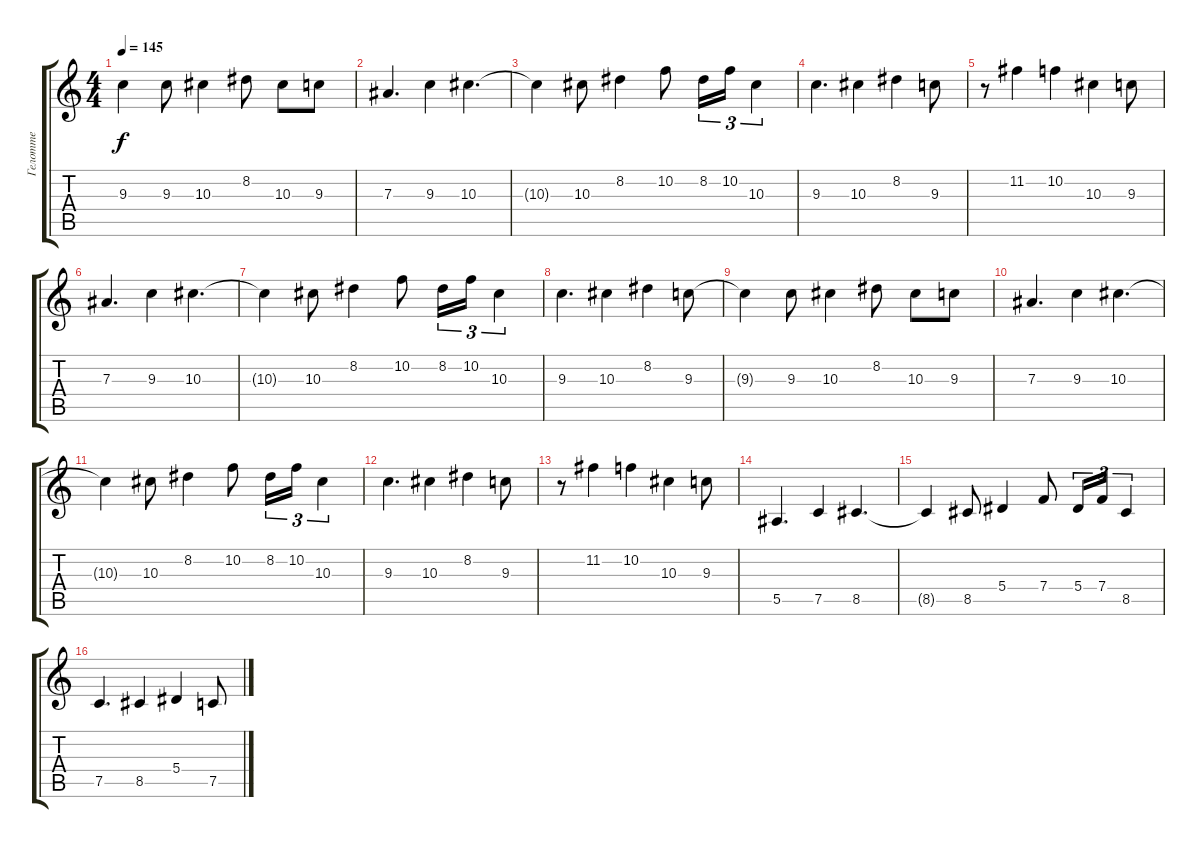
\track ("Гелотте" "Гелотте") {instrument acousticguitarsteel}
\staff {score tabs}
\tuning (C4 G3 Eb3 Bb2 F2 C2) {hide}
\ts (4 4)
\tempo 145
\clef g2
\ks c
9.3{t}.4{dy f} 9.3.8 10.3.4 8.2.8 10.3.8 9.3.8 |
7.3.4{d} 9.3.4 10.3.4{d} |
10.3{t}.4 10.3.8 8.2.4 10.2.8 8.2.16{tu (3 2)} 10.2.16{tu (3 2)} 10.3.4{tu (3 2)} |
9.3.4{d} 10.3.4 8.2.4 9.3.8 |
r.8 11.2.4 10.2.4 10.3.4 9.3.8 |
7.3.4{d} 9.3.4 10.3.4{d} |
10.3{t}.4 10.3.8 8.2.4 10.2.8 8.2.16{tu (3 2)} 10.2.16{tu (3 2)} 10.3.4{tu (3 2)} |
9.3.4{d} 10.3.4 8.2.4 9.3.8 |
9.3{t}.4 9.3.8 10.3.4 8.2.8 10.3.8 9.3.8 |
7.3.4{d} 9.3.4 10.3.4{d} |
10.3{t}.4 10.3.8 8.2.4 10.2.8 8.2.16{tu (3 2)} 10.2.16{tu (3 2)} 10.3.4{tu (3 2)} |
9.3.4{d} 10.3.4 8.2.4 9.3.8 |
r.8 11.2.4 10.2.4 10.3.4 9.3.8 |
5.5.4{d} 7.5.4 8.5.4{d} |
8.5{t}.4 8.5.8 5.4.4 7.4.8 5.4.16{tu (3 2)} 7.4.16{tu (3 2)} 8.5.4{tu (3 2)} |
7.5.4{d} 8.5.4 5.4.4 7.5.8
